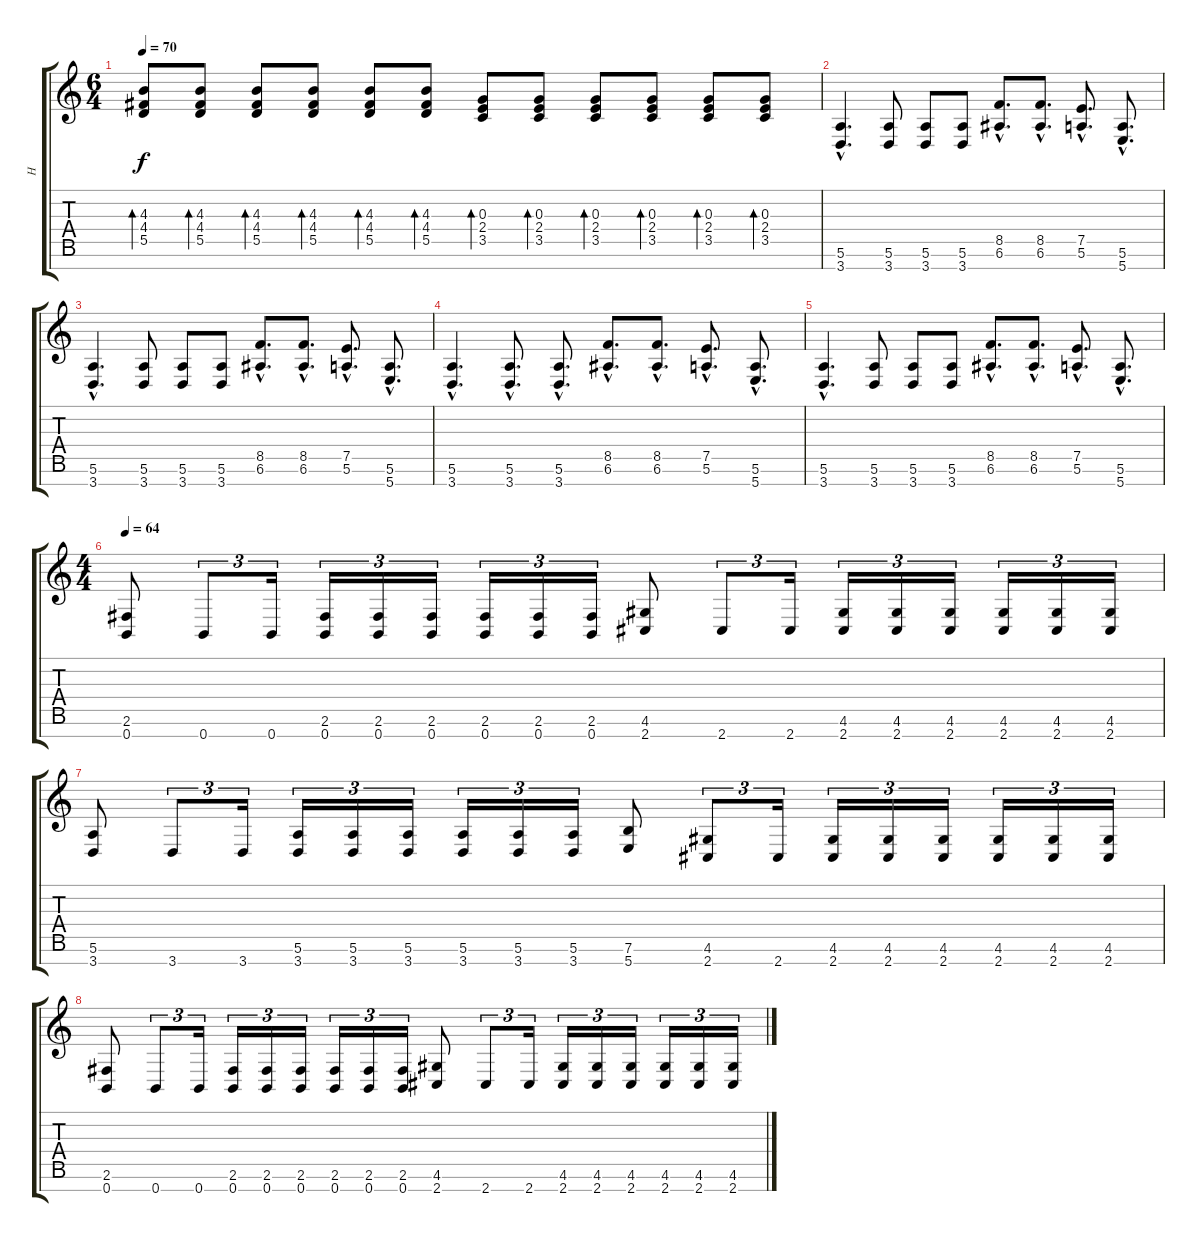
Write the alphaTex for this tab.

\track ("H" "H") {instrument distortionguitar}
\staff {score tabs}
\tuning (E4 B3 G3 D3 A2 E2 B1) {hide}
\ts (6 4)
\tempo 70
\clef g2
\ks c
(4.3 4.4 5.5).8{bd 60 dy f} (4.3 4.4 5.5).8{bd 60} (4.3 4.4 5.5).8{bd 60} (4.3 4.4 5.5).8{bd 60} (4.3 4.4 5.5).8{bd 60} (4.3 4.4 5.5).8{bd 60} (0.3 2.4 3.5).8{bd 60} (0.3 2.4 3.5).8{bd 60} (0.3 2.4 3.5).8{bd 60} (0.3 2.4 3.5).8{bd 60} (0.3 2.4 3.5).8{bd 60} (0.3 2.4 3.5).8{bd 60} |
\section ("" " ")
(5.6{hac} 3.7{hac}).4{d volume 16 instrument distortionguitar} (5.6 3.7).8 (5.6 3.7).8 (5.6 3.7).8 (8.5{hac} 6.6{hac}).8{d} (8.5{hac} 6.6{hac}).8{d} (7.5{hac} 5.6{hac}).8{d} (5.6{hac} 5.7{hac}).8{d} |
(5.6{hac} 3.7{hac}).4{d} (5.6 3.7).8 (5.6 3.7).8 (5.6 3.7).8 (8.5{hac} 6.6{hac}).8{d} (8.5{hac} 6.6{hac}).8{d} (7.5{hac} 5.6{hac}).8{d} (5.6{hac} 5.7{hac}).8{d} |
(5.6{hac} 3.7{hac}).4{d} (5.6{hac} 3.7{hac}).8{d} (5.6{hac} 3.7{hac}).8{d} (8.5{hac} 6.6{hac}).8{d} (8.5{hac} 6.6{hac}).8{d} (7.5{hac} 5.6{hac}).8{d} (5.6{hac} 5.7{hac}).8{d} |
(5.6{hac} 3.7{hac}).4{d} (5.6 3.7).8 (5.6 3.7).8 (5.6 3.7).8 (8.5{hac} 6.6{hac}).8{d} (8.5{hac} 6.6{hac}).8{d} (7.5{hac} 5.6{hac}).8{d} (5.6{hac} 5.7{hac}).8{d} |
\ts (4 4)
\section ("" " ")
\tempo 64
(2.6 0.7).8 0.7.8{tu (3 2)} 0.7.16{tu (3 2)} (2.6 0.7).16{tu (3 2)} (2.6 0.7).16{tu (3 2)} (2.6 0.7).16{tu (3 2)} (2.6 0.7).16{tu (3 2)} (2.6 0.7).16{tu (3 2)} (2.6 0.7).16{tu (3 2)} (4.6 2.7).8 2.7.8{tu (3 2)} 2.7.16{tu (3 2)} (4.6 2.7).16{tu (3 2)} (4.6 2.7).16{tu (3 2)} (4.6 2.7).16{tu (3 2)} (4.6 2.7).16{tu (3 2)} (4.6 2.7).16{tu (3 2)} (4.6 2.7).16{tu (3 2)} |
(5.6 3.7).8 3.7.8{tu (3 2)} 3.7.16{tu (3 2)} (5.6 3.7).16{tu (3 2)} (5.6 3.7).16{tu (3 2)} (5.6 3.7).16{tu (3 2)} (5.6 3.7).16{tu (3 2)} (5.6 3.7).16{tu (3 2)} (5.6 3.7).16{tu (3 2)} (7.6 5.7).8 (4.6 2.7).8{tu (3 2)} 2.7.16{tu (3 2)} (4.6 2.7).16{tu (3 2)} (4.6 2.7).16{tu (3 2)} (4.6 2.7).16{tu (3 2)} (4.6 2.7).16{tu (3 2)} (4.6 2.7).16{tu (3 2)} (4.6 2.7).16{tu (3 2)} |
(2.6 0.7).8 0.7.8{tu (3 2)} 0.7.16{tu (3 2)} (2.6 0.7).16{tu (3 2)} (2.6 0.7).16{tu (3 2)} (2.6 0.7).16{tu (3 2)} (2.6 0.7).16{tu (3 2)} (2.6 0.7).16{tu (3 2)} (2.6 0.7).16{tu (3 2)} (4.6 2.7).8 2.7.8{tu (3 2)} 2.7.16{tu (3 2)} (4.6 2.7).16{tu (3 2)} (4.6 2.7).16{tu (3 2)} (4.6 2.7).16{tu (3 2)} (4.6 2.7).16{tu (3 2)} (4.6 2.7).16{tu (3 2)} (4.6 2.7).16{tu (3 2)}
